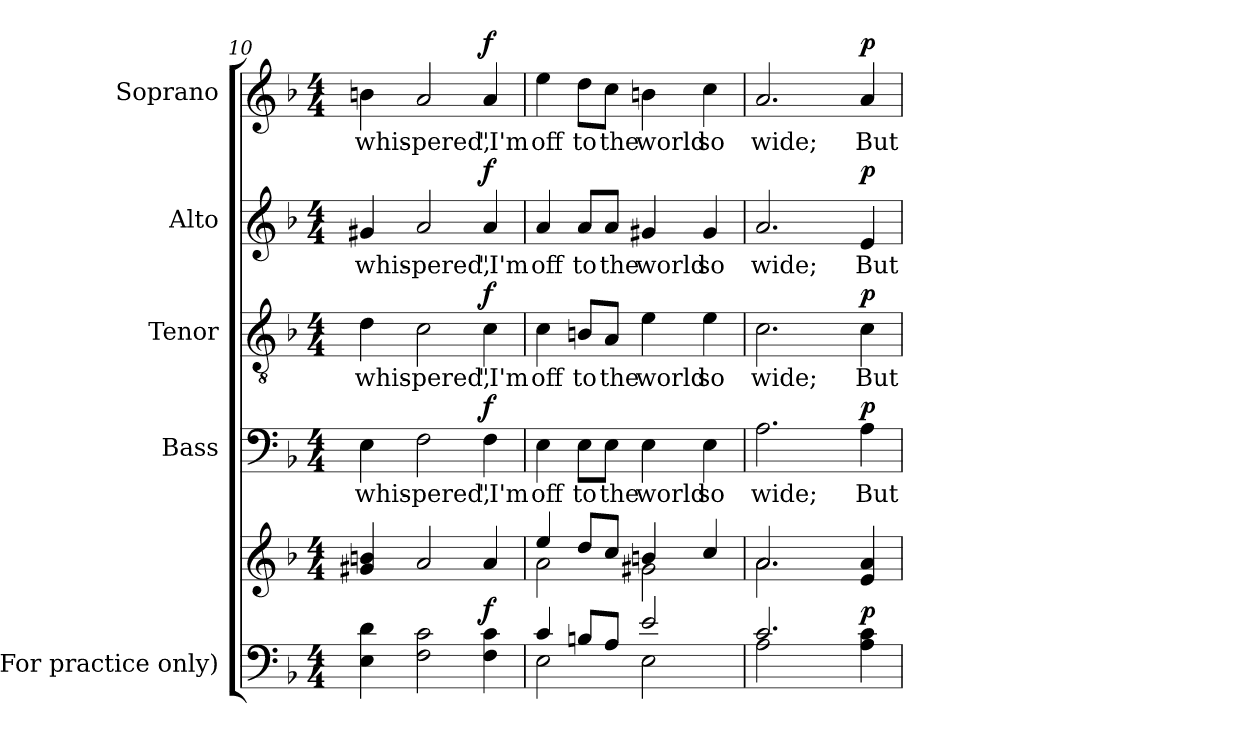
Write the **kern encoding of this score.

**kern	**kern	**dynam	**kern	**text	**dynam	**kern	**text	**dynam	**kern	**text	**dynam	**kern	**text	**dynam
*part5	*part5	*part5	*part4	*part4	*part4	*part3	*part3	*part3	*part2	*part2	*part2	*part1	*part1	*part1
*staff6	*staff5	*staff5/6	*staff4	*staff4	*staff4	*staff3	*staff3	*staff3	*staff2	*staff2	*staff2	*staff1	*staff1	*staff1
*I"(For  practice only)	*	*	*I"Bass	*	*	*I"Tenor	*	*	*I"Alto	*	*	*I"Soprano	*	*
*	*	*	*I'B.	*	*	*I'T.	*	*	*I'A.	*	*	*I'S.	*	*
*clefF4	*clefG2	*	*clefF4	*	*	*clefGv2	*	*	*clefG2	*	*	*clefG2	*	*
*	*	*	*	*	*	*ITrd7c12	*	*	*	*	*	*	*	*
*k[b-]	*k[b-]	*	*k[b-]	*	*	*k[b-]	*	*	*k[b-]	*	*	*k[b-]	*	*
*F:	*F:	*	*F:	*	*	*F:	*	*	*F:	*	*	*F:	*	*
*M4/4	*M4/4	*	*M4/4	*	*	*M4/4	*	*	*M4/4	*	*	*M4/4	*	*
=10	=10	=10	=10	=10	=10	=10	=10	=10	=10	=10	=10	=10	=10	=10
!	!	!	!	!LO:LY:b:color=#000000	!	!	!	!	!	!	!	!	!	!
!	!	!	!	!	!	!	!LO:LY:b:color=#000000	!	!	!	!	!	!	!
!	!	!	!	!	!	!	!	!	!	!LO:LY:b:color=#000000	!	!	!	!
!	!	!	!	!	!	!	!	!	!	!	!	!	!LO:LY:b:color=#000000	!
4Ei\ 4di	4g#Xi/ 4bni	.	4Ei\	whis-	.	4Di\	whis-	.	4g#Xi/	whis-	.	4bni\	whis-	.
!	!	!	!	!LO:LY:b:color=#000000	!	!	!	!	!	!	!	!	!	!
!	!	!	!	!	!	!	!LO:LY:b:color=#000000	!	!	!	!	!	!	!
!	!	!	!	!	!	!	!	!	!	!LO:LY:b:color=#000000	!	!	!	!
!	!	!	!	!	!	!	!	!	!	!	!	!	!LO:LY:b:color=#000000	!
2Fi\ 2ci	2ai/	.	2Fi\	-pered,	.	2Ci\	-pered,	.	2ai/	-pered,	.	2ai/	-pered,	.
!	!	!	!	!LO:LY:b:color=#000000	!	!	!	!	!	!	!	!	!	!
!	!	!	!	!	!	!	!LO:LY:b:color=#000000	!	!	!	!	!	!	!
!	!	!	!	!	!	!	!	!	!	!LO:LY:b:color=#000000	!	!	!	!
!	!	!	!	!	!	!	!	!	!	!	!	!	!LO:LY:b:color=#000000	!
4Fi\ 4ci	4ai/	f	4Fi\	"I'm	f	4Ci\	"I'm	f	4ai/	"I'm	f	4ai/	"I'm	f
=11	=11	=11	=11	=11	=11	=11	=11	=11	=11	=11	=11	=11	=11	=11
*^	*^	*	*	*	*	*	*	*	*	*	*	*	*	*
!	!	!	!	!	!	!LO:LY:b:color=#000000	!	!	!	!	!	!	!	!	!	!
!	!	!	!	!	!	!	!	!	!LO:LY:b:color=#000000	!	!	!	!	!	!	!
!	!	!	!	!	!	!	!	!	!	!	!	!LO:LY:b:color=#000000	!	!	!	!
!	!	!	!	!	!	!	!	!	!	!	!	!	!	!	!LO:LY:b:color=#000000	!
4ci/	2Ei\	4eei/	2ai\	.	4Ei\	off	.	4Ci\	off	.	4ai/	off	.	4eei\	off	.
!	!	!	!	!	!	!LO:LY:b:color=#000000	!	!	!	!	!	!	!	!	!	!
!	!	!	!	!	!	!	!	!	!LO:LY:b:color=#000000	!	!	!	!	!	!	!
!	!	!	!	!	!	!	!	!	!	!	!	!LO:LY:b:color=#000000	!	!	!	!
!	!	!	!	!	!	!	!	!	!	!	!	!	!	!	!LO:LY:b:color=#000000	!
8Bni/L	.	8ddi/L	.	.	8Ei\L	to	.	8BBni/L	to	.	8ai/L	to	.	8ddi\L	to	.
!	!	!	!	!	!	!LO:LY:b:color=#000000	!	!	!	!	!	!	!	!	!	!
!	!	!	!	!	!	!	!	!	!LO:LY:b:color=#000000	!	!	!	!	!	!	!
!	!	!	!	!	!	!	!	!	!	!	!	!LO:LY:b:color=#000000	!	!	!	!
!	!	!	!	!	!	!	!	!	!	!	!	!	!	!	!LO:LY:b:color=#000000	!
8Ai/J	.	8cci/J	.	.	8Ei\J	the	.	8AAi/J	the	.	8ai/J	the	.	8cci\J	the	.
!	!	!	!	!	!	!LO:LY:b:color=#000000	!	!	!	!	!	!	!	!	!	!
!	!	!	!	!	!	!	!	!	!LO:LY:b:color=#000000	!	!	!	!	!	!	!
!	!	!	!	!	!	!	!	!	!	!	!	!LO:LY:b:color=#000000	!	!	!	!
!	!	!	!	!	!	!	!	!	!	!	!	!	!	!	!LO:LY:b:color=#000000	!
2ei/	2Ei\	4bni/	2g#Xi\	.	4Ei\	world	.	4Ei\	world	.	4g#Xi/	world	.	4bni\	world	.
!	!	!	!	!	!	!LO:LY:b:color=#000000	!	!	!	!	!	!	!	!	!	!
!	!	!	!	!	!	!	!	!	!LO:LY:b:color=#000000	!	!	!	!	!	!	!
!	!	!	!	!	!	!	!	!	!	!	!	!LO:LY:b:color=#000000	!	!	!	!
!	!	!	!	!	!	!	!	!	!	!	!	!	!	!	!LO:LY:b:color=#000000	!
.	.	4cci/	.	.	4Ei\	so	.	4Ei\	so	.	4g#i/	so	.	4cci\	so	.
=12	=12	=12	=12	=12	=12	=12	=12	=12	=12	=12	=12	=12	=12	=12	=12	=12
!	!	!	!	!	!	!LO:LY:b:color=#000000	!	!	!	!	!	!	!	!	!	!
!	!	!	!	!	!	!	!	!	!LO:LY:b:color=#000000	!	!	!	!	!	!	!
!	!	!	!	!	!	!	!	!	!	!	!	!LO:LY:b:color=#000000	!	!	!	!
!	!	!	!	!	!	!	!	!	!	!	!	!	!	!	!LO:LY:b:color=#000000	!
2.ci/	2Ai\	2.ai/	2.ai\	.	2.Ai\	wide;	.	2.Ci\	wide;	.	2.ai/	wide;	.	2.ai/	wide;	.
.	2ryy	.	.	.	.	.	.	.	.	.	.	.	.	.	.	.
!	!	!	!	!	!	!LO:LY:b:color=#000000	!	!	!	!	!	!	!	!	!	!
!	!	!	!	!	!	!	!	!	!LO:LY:b:color=#000000	!	!	!	!	!	!	!
!	!	!	!	!	!	!	!	!	!	!	!	!LO:LY:b:color=#000000	!	!	!	!
!	!	!	!	!	!	!	!	!	!	!	!	!	!	!	!LO:LY:b:color=#000000	!
4Ai\ 4ci	.	4ryy	4ei/ 4ai	p	4Ai\	But	p	4Ci\	But	p	4ei/	But	p	4ai/	But	p
*v	*v	*	*	*	*	*	*	*	*	*	*	*	*	*	*	*
*	*v	*v	*	*	*	*	*	*	*	*	*	*	*	*	*
=	=	=	=	=	=	=	=	=	=	=	=	=	=	=
*-	*-	*-	*-	*-	*-	*-	*-	*-	*-	*-	*-	*-	*-	*-
